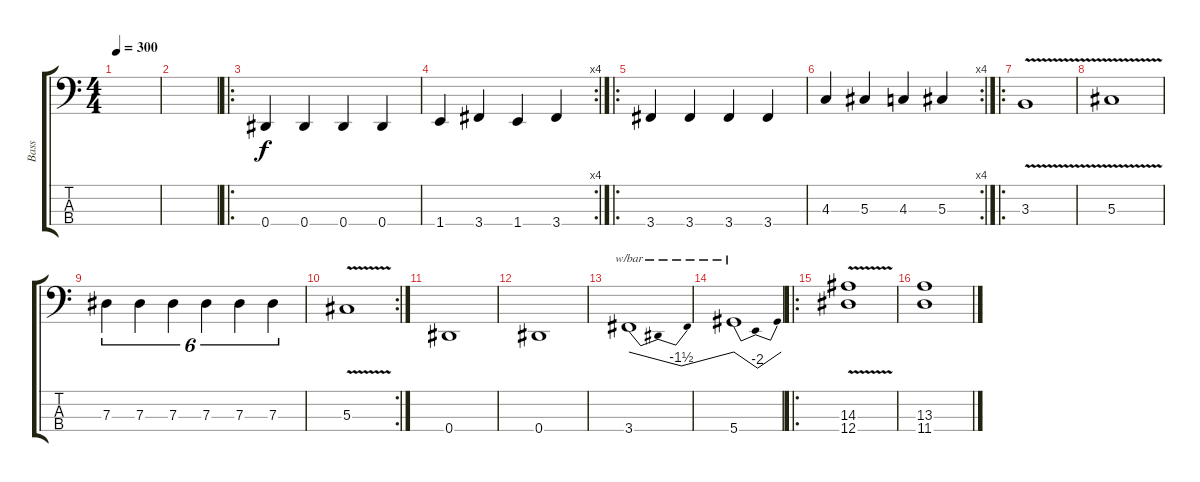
\track ("Bass" "Bass") {instrument electricbasspick}
\staff {score tabs}
\tuning (Gb2 Db2 Ab1 Eb1) {hide}
\ts (4 4)
\tempo 300
\clef f4
\ks c
|
|
\ro
0.4.4 0.4.4 0.4.4 0.4.4 |
\rc 4
1.4.4 3.4.4 1.4.4 3.4.4 |
\ro
3.4.4 3.4.4 3.4.4 3.4.4 |
\rc 4
4.3.4 5.3.4 4.3.4 5.3.4 |
\ro
3.3{v}.1 |
5.3{v}.1 |
7.3.4{tu (6 4)} 7.3.4{tu (6 4)} 7.3.4{tu (6 4)} 7.3.4{tu (6 4)} 7.3.4{tu (6 4)} 7.3.4{tu (6 4)} |
\rc 2
5.3{v}.1 |
0.4.1 |
0.4.1 |
3.4.1{tbe (dip default 0 0 30 -6 60 0)} |
5.4.1{tbe (dip default 0 0 30 -8 60 0)} |
\ro
(14.3{v} 12.4{v}).1 |
(13.3{ss} 11.4{ss}).1
